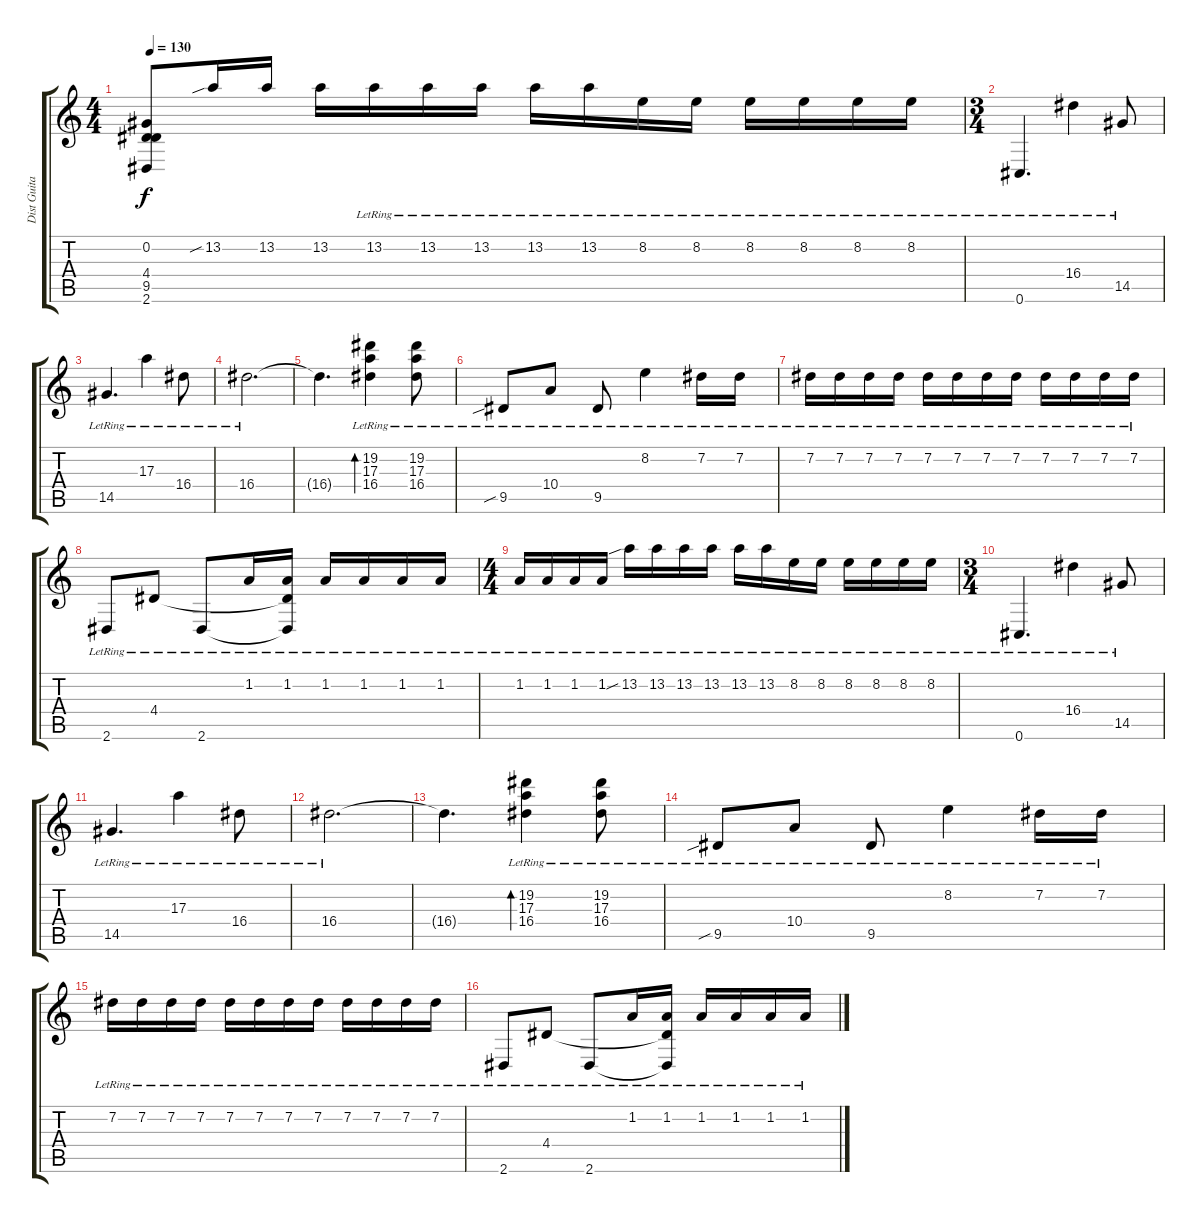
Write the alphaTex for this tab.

\track ("Dist Guitar 2 Serega" "Dist Guita") {instrument overdrivenguitar}
\staff {score tabs}
\tuning (Db4 Ab3 E3 B2 Gb2 Db2) {hide}
\ts (4 4)
\tempo 130
\clef g2
\ks c
(0.2{t} 4.4{t} 9.5{t} 2.6{t}).8{dy f} 13.2{sib}.16 13.2.16 13.2.16 13.2{lr}.16 13.2{lr}.16 13.2{lr}.16 13.2{lr}.16 13.2{lr}.16 8.2{lr}.16 8.2{lr}.16 8.2{lr}.16 8.2{lr}.16 8.2{lr}.16 8.2{lr}.16 |
\ts (3 4)
0.6{lr}.4{d} 16.4{lr}.4 14.5{lr}.8 |
14.5{lr}.4{d} 17.3{lr}.4 16.4{lr}.8 |
16.4{lr}.2{d} |
16.4{t}.4{d} (19.2{lr} 17.3{lr} 16.4{lr}).4{bd 480} (19.2{lr} 17.3{lr} 16.4{lr}).8 |
9.5{sib lr}.8 10.4{lr}.8 9.5{lr}.8 8.2{lr}.4 7.2{lr}.16 7.2{lr}.16 |
7.2{lr}.16 7.2{lr}.16 7.2{lr}.16 7.2{lr}.16 7.2{lr}.16 7.2{lr}.16 7.2{lr}.16 7.2{lr}.16 7.2{lr}.16 7.2{lr}.16 7.2{lr}.16 7.2{lr}.16 |
2.6{lr}.8 4.4{lr}.8 2.6{lr}.8 1.2{lr}.16 (1.2{lr} 4.4{t} 2.6{t}).16 1.2{lr}.16 1.2{lr}.16 1.2{lr}.16 1.2{lr}.16 |
\ts (4 4)
1.2{lr}.16 1.2{lr}.16 1.2{lr}.16 1.2{lr}.16 13.2{sib lr}.16 13.2{lr}.16 13.2{lr}.16 13.2{lr}.16 13.2{lr}.16 13.2{lr}.16 8.2{lr}.16 8.2{lr}.16 8.2{lr}.16 8.2{lr}.16 8.2{lr}.16 8.2{lr}.16 |
\ts (3 4)
0.6{lr}.4{d} 16.4{lr}.4 14.5{lr}.8 |
14.5{lr}.4{d} 17.3{lr}.4 16.4{lr}.8 |
16.4{lr}.2{d} |
16.4{t}.4{d} (19.2{lr} 17.3{lr} 16.4{lr}).4{bd 480} (19.2{lr} 17.3{lr} 16.4{lr}).8 |
9.5{sib lr}.8 10.4{lr}.8 9.5{lr}.8 8.2{lr}.4 7.2{lr}.16 7.2{lr}.16 |
7.2{lr}.16 7.2{lr}.16 7.2{lr}.16 7.2{lr}.16 7.2{lr}.16 7.2{lr}.16 7.2{lr}.16 7.2{lr}.16 7.2{lr}.16 7.2{lr}.16 7.2{lr}.16 7.2{lr}.16 |
2.6{lr}.8 4.4{lr}.8 2.6{lr}.8 1.2{lr}.16 (1.2{lr} 4.4{t} 2.6{t}).16 1.2{lr}.16 1.2{lr}.16 1.2{lr}.16 1.2{lr}.16
